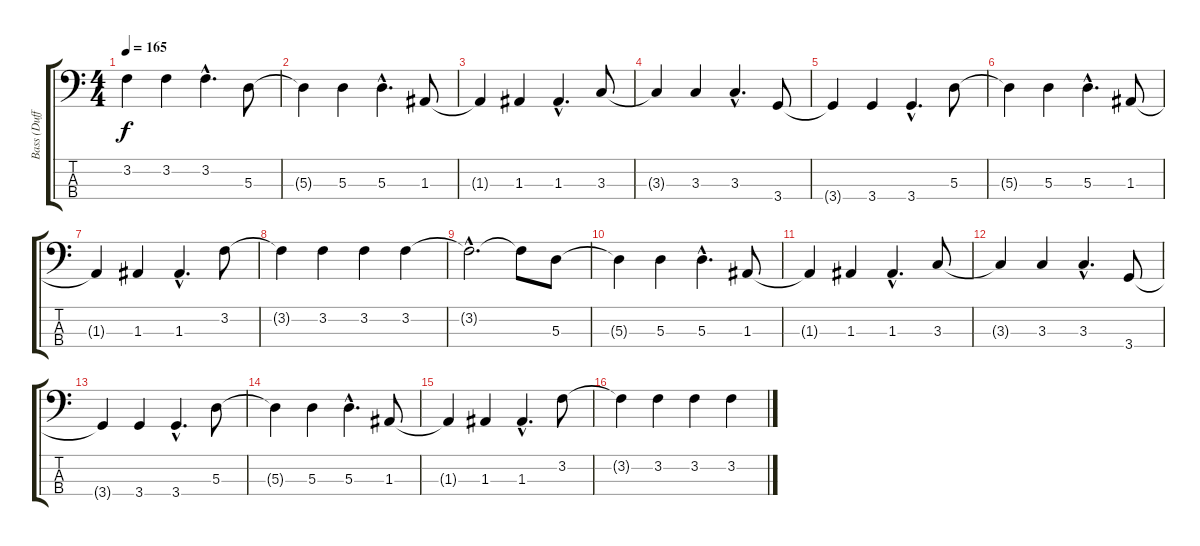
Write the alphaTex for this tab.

\track ("Bass (Duff)" "Bass (Duff") {instrument electricbasspick}
\staff {score tabs}
\tuning (G2 D2 A1 E1) {hide}
\ts (4 4)
\tempo 165
\clef f4
\ks c
3.2.4{dy f} 3.2.4 3.2{hac}.4{d} 5.3.8 |
5.3{t}.4 5.3.4 5.3{hac}.4{d} 1.3.8 |
1.3{t}.4 1.3.4 1.3{hac}.4{d} 3.3.8 |
3.3{t}.4 3.3.4 3.3{hac}.4{d} 3.4.8 |
3.4{t}.4 3.4.4 3.4{hac}.4{d} 5.3.8 |
5.3{t}.4 5.3.4 5.3{hac}.4{d} 1.3.8 |
1.3{t}.4 1.3.4 1.3{hac}.4{d} 3.2.8 |
3.2{t}.4 3.2.4 3.2.4 3.2.4 |
3.2{hac t}.2{d} 3.2{t}.8 5.3.8 |
5.3{t}.4 5.3.4 5.3{hac}.4{d} 1.3.8 |
1.3{t}.4 1.3.4 1.3{hac}.4{d} 3.3.8 |
3.3{t}.4 3.3.4 3.3{hac}.4{d} 3.4.8 |
3.4{t}.4 3.4.4 3.4{hac}.4{d} 5.3.8 |
5.3{t}.4 5.3.4 5.3{hac}.4{d} 1.3.8 |
1.3{t}.4 1.3.4 1.3{hac}.4{d} 3.2.8 |
3.2{t}.4 3.2.4 3.2.4 3.2.4
